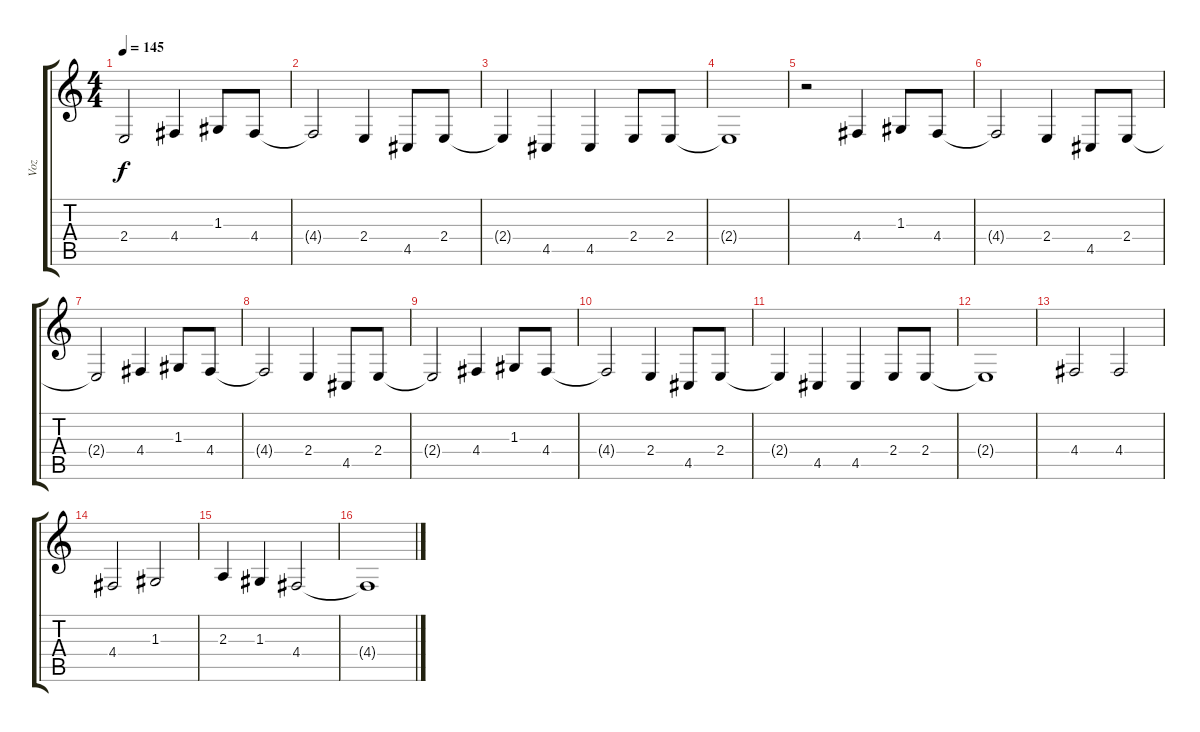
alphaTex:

\track ("Voz" "Voz") {instrument synthvoice}
\staff {score tabs}
\tuning (E4 B3 G3 D3 A2 E2) {hide}
\ts (4 4)
\tempo 145
\clef g2
\ks c
2.4{t}.2{dy f} 4.4.4 1.3.8 4.4.8 |
4.4{t}.2 2.4.4 4.5.8 2.4.8 |
2.4{t}.4 4.5.4 4.5.4 2.4.8 2.4.8 |
2.4{t}.1 |
r.2 4.4.4 1.3.8 4.4.8 |
4.4{t}.2 2.4.4 4.5.8 2.4.8 |
2.4{t}.2 4.4.4 1.3.8 4.4.8 |
4.4{t}.2 2.4.4 4.5.8 2.4.8 |
2.4{t}.2 4.4.4 1.3.8 4.4.8 |
4.4{t}.2 2.4.4 4.5.8 2.4.8 |
2.4{t}.4 4.5.4 4.5.4 2.4.8 2.4.8 |
2.4{t}.1 |
4.4.2 4.4.2 |
4.4.2 1.3.2 |
2.3.4 1.3.4 4.4.2 |
4.4{t}.1
